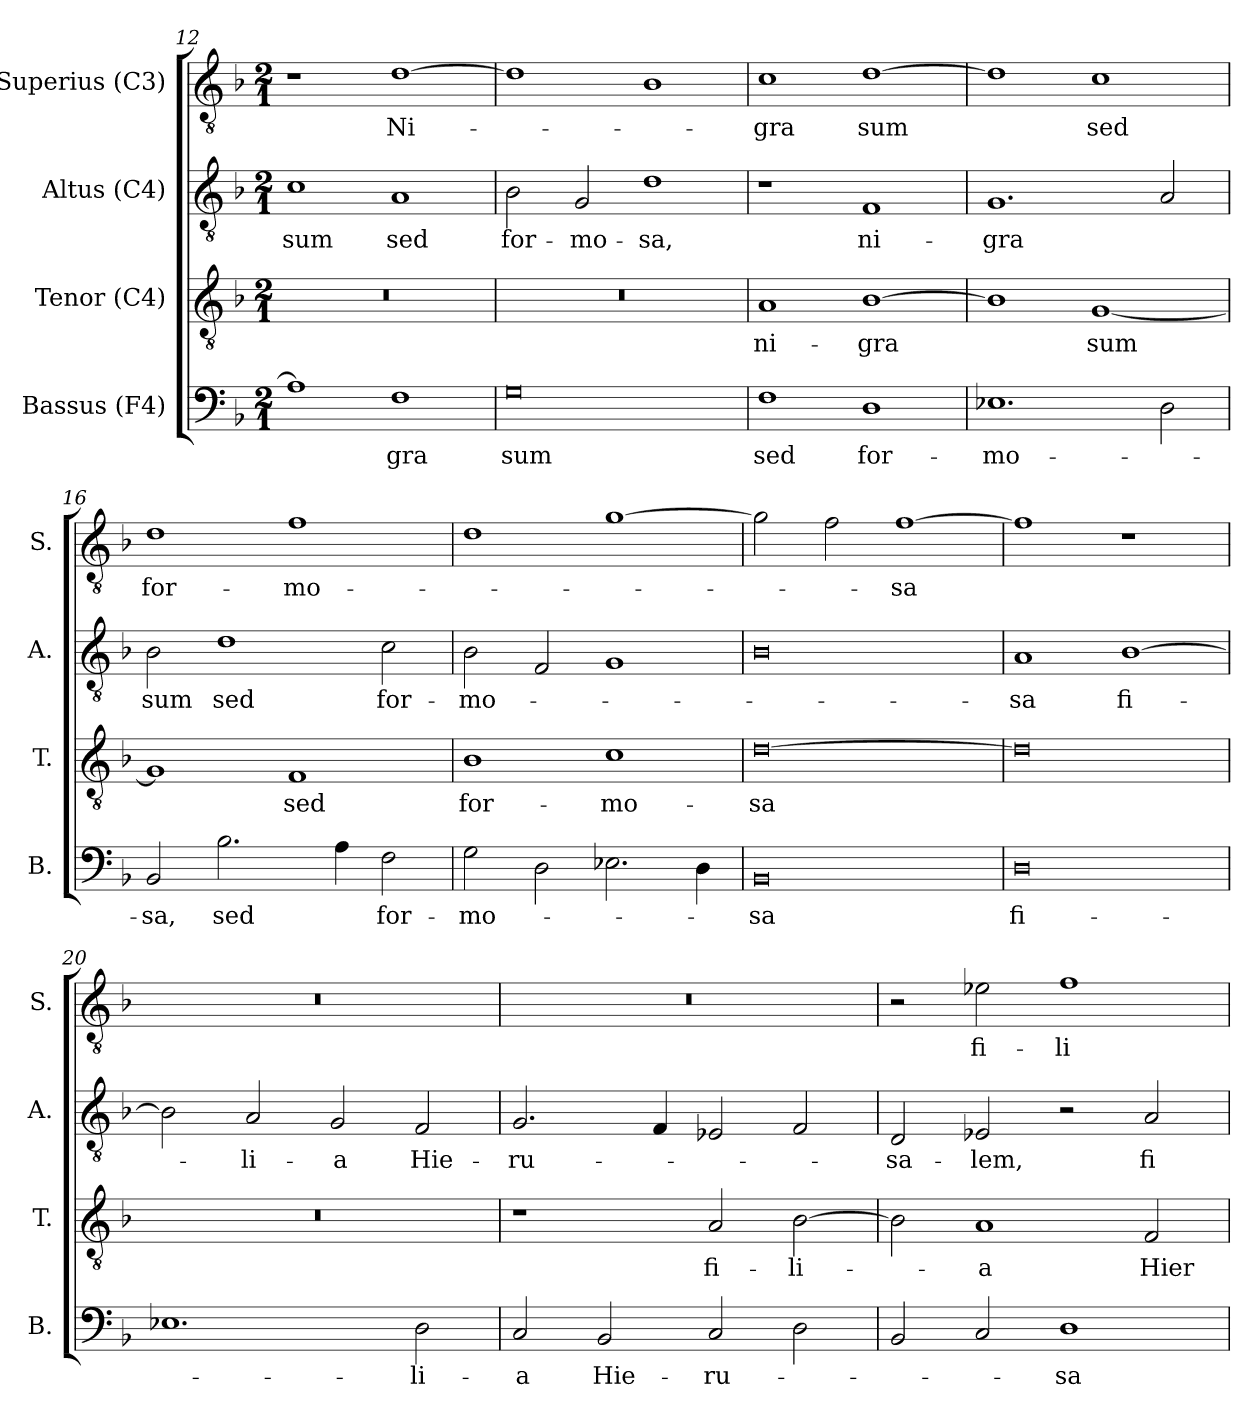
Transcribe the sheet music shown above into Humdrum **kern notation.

**kern	**text	**kern	**text	**kern	**text	**kern	**text
*part4	*part4	*part3	*part3	*part2	*part2	*part1	*part1
*staff4	*staff4	*staff3	*staff3	*staff2	*staff2	*staff1	*staff1
*I"Bassus (F4)	*	*I"Tenor (C4)	*	*I"Altus (C4)	*	*I"Superius (C3)	*
*I'B.	*	*I'T.	*	*I'A.	*	*I'S.	*
*clefF4	*	*clefGv2	*	*clefGv2	*	*clefGv2	*
*k[b-]	*	*k[b-]	*	*k[b-]	*	*k[b-]	*
*M2/1	*	*M2/1	*	*M2/1	*	*M2/1	*
=12	=12	=12	=12	=12	=12	=12	=12
!	!	!	!	!	!LO:LY:b	!	!
1A]	.	0r	.	1c	sum	1r	.
!	!LO:LY:b	!	!	!	!LO:LY:b	!	!LO:LY:b
1F	-gra	.	.	1A	sed	[1d	Ni-
=13	=13	=13	=13	=13	=13	=13	=13
!	!LO:LY:b	!	!	!	!LO:LY:b	!	!
0G	sum	0r	.	2B-\	for-	1d]	.
!	!	!	!	!	!LO:LY:b	!	!
.	.	.	.	2G/	-mo-	.	.
!	!	!	!	!	!LO:LY:b	!	!
.	.	.	.	1d	-sa,	1B-	.
=14	=14	=14	=14	=14	=14	=14	=14
!	!LO:LY:b	!	!LO:LY:b	!	!	!	!LO:LY:b
1F	sed	1A	ni-	1r	.	1c	-gra
!	!LO:LY:b	!	!LO:LY:b	!	!LO:LY:b	!	!LO:LY:b
1D	for-	[1B-	-gra	1F	ni-	[1d	sum
=15	=15	=15	=15	=15	=15	=15	=15
!	!LO:LY:b	!	!	!	!LO:LY:b	!	!
1.E-X	-mo-	1B-]	.	1.G	-gra	1d]	.
!	!	!	!LO:LY:b	!	!	!	!LO:LY:b
.	.	[1G	sum	.	.	1c	sed
2D\	.	.	.	2A/	.	.	.
!!LO:LB:g=z
=16	=16	=16	=16	=16	=16	=16	=16
!	!LO:LY:b	!	!	!	!LO:LY:b	!	!LO:LY:b
2BB-/	-sa,	1G]	.	2B-\	sum	1d	for-
!	!LO:LY:b	!	!	!	!LO:LY:b	!	!
2.B-\	sed	.	.	1d	sed	.	.
!	!	!	!LO:LY:b	!	!	!	!LO:LY:b
.	.	1F	sed	.	.	1f	-mo-
4A\	.	.	.	.	.	.	.
!	!LO:LY:b	!	!	!	!LO:LY:b	!	!
2F\	for-	.	.	2c\	for-	.	.
=17	=17	=17	=17	=17	=17	=17	=17
!	!LO:LY:b	!	!LO:LY:b	!	!LO:LY:b	!	!
2G\	-mo-	1B-	for-	2B-\	-mo-	1d	.
2D\	.	.	.	2F/	.	.	.
!	!	!	!LO:LY:b	!	!	!	!
2.E-X\	.	1c	-mo-	1G	.	[1g	.
4D\	.	.	.	.	.	.	.
=18	=18	=18	=18	=18	=18	=18	=18
!	!LO:LY:b	!	!LO:LY:b	!	!	!	!
0BB-	-sa	[0d	-sa	0B-	.	2g\]	.
.	.	.	.	.	.	2f\	.
!	!	!	!	!	!	!	!LO:LY:b
.	.	.	.	.	.	[1f	-sa
=19	=19	=19	=19	=19	=19	=19	=19
!	!LO:LY:b	!	!	!	!LO:LY:b	!	!
0D	fi-	0d]	.	1A	-sa	1f]	.
!	!	!	!	!	!LO:LY:b	!	!
.	.	.	.	[1B-	fi-	1r	.
=20	=20	=20	=20	=20	=20	=20	=20
1.E-X	.	0r	.	2B-\]	.	0r	.
!	!	!	!	!	!LO:LY:b	!	!
.	.	.	.	2A/	-li-	.	.
!	!	!	!	!	!LO:LY:b	!	!
.	.	.	.	2G/	-a	.	.
!	!LO:LY:b	!	!	!	!LO:LY:b	!	!
2D\	-li-	.	.	2F/	Hie-	.	.
!!LO:LB:g=z
=21	=21	=21	=21	=21	=21	=21	=21
!	!LO:LY:b	!	!	!	!LO:LY:b	!	!
2C/	-a	1r	.	2.G/	-ru-	0r	.
!	!LO:LY:b	!	!	!	!	!	!
2BB-/	Hie-	.	.	.	.	.	.
.	.	.	.	4F/	.	.	.
!	!LO:LY:b	!	!LO:LY:b	!	!	!	!
2C/	-ru-	2A/	fi-	2E-X/	.	.	.
!	!	!	!LO:LY:b	!	!	!	!
2D\	.	[2B-\	-li-	2F/	.	.	.
=22	=22	=22	=22	=22	=22	=22	=22
!	!	!	!	!	!LO:LY:b	!	!
2BB-/	.	2B-\]	.	2D/	-sa-	2r	.
!	!	!	!LO:LY:b	!	!LO:LY:b	!	!LO:LY:b
2C/	.	1A	-a	2E-X/	-lem,	2e-X\	fi-
!	!LO:LY:b	!	!	!	!	!	!LO:LY:b
1D	-sa-	.	.	2r	.	1f	-li-
!	!	!	!LO:LY:b	!	!LO:LY:b	!	!
.	.	2F/	Hier-	2A/	fi-	.	.
=	=	=	=	=	=	=	=
*-	*-	*-	*-	*-	*-	*-	*-
